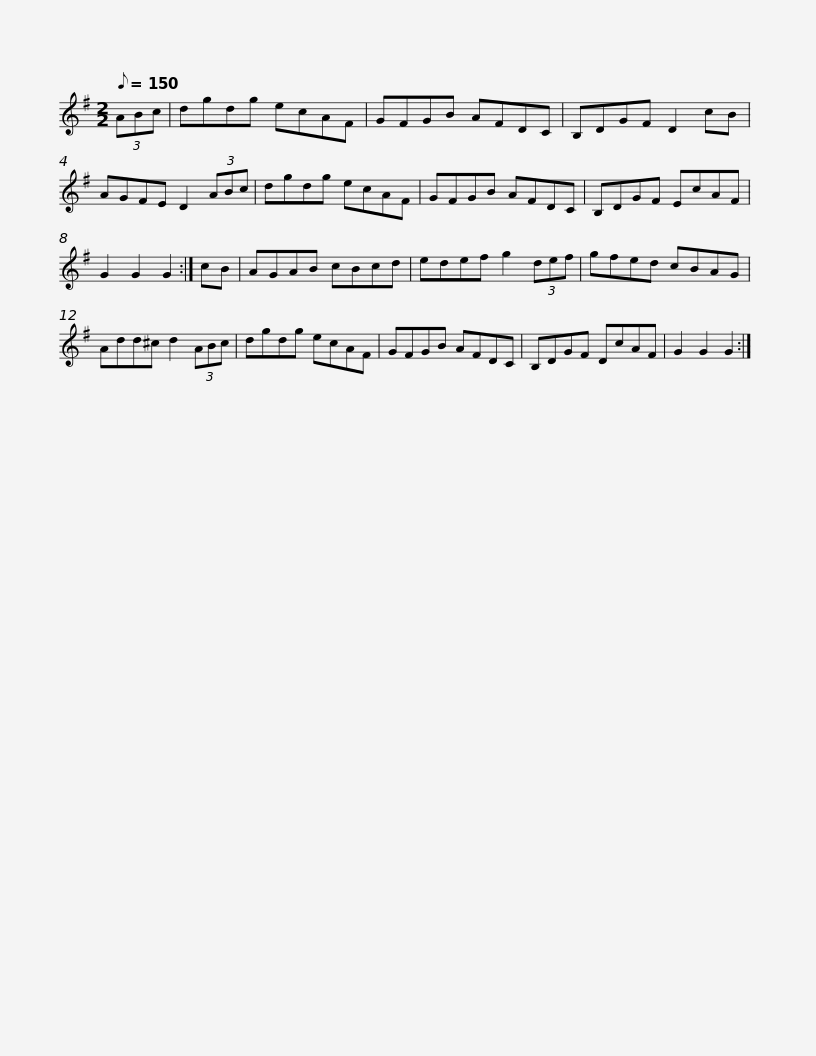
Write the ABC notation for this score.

X:1
L:1/8
Q:1/8=150
M:2/2
I:linebreak $
K:G
V:1 treble
V:1
 (3ABc | dgdg ecAF | GFGB AFDC | B,DGF D2 cB | AGFE D2 (3ABc | %5
 dgdg ecAF |$ GFGB AFDC | B,DGF EcAF | G2 G2 G2 :| cB | %10
 AGAB cBcd | edef g2 (3def |$ gfed cBAG | Add^c d2 (3ABc | dgdg ecAF | %15
 GFGB AFDC | B,DGF DcAF | G2 G2 G2 :| %18
